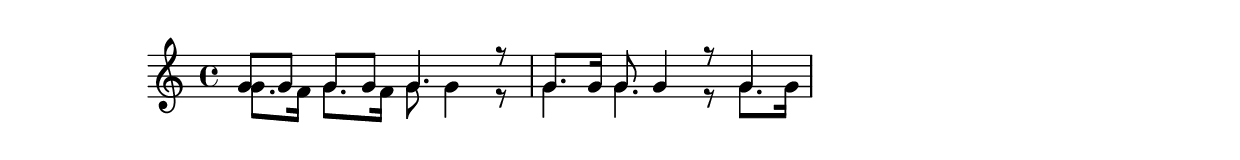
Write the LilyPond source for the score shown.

\version "2.3.22"
\header {
    
    texidoc = "If NoteCollision has merge-differently-dotted = ##t note
heads that have differing dot counts may be merged anyway.  Dots
should not disappear when merging similar note heads."
    
}

\layout { raggedright= ##t }
	
\score {
    \context Staff \relative c'' <<
	{
	    g8[ g8]
	    \override Staff.NoteCollision  #'merge-differently-dotted = ##t
	    g8[ g8]
	    g4. r8 g8. g16
	    g8 g4 r8 g4
	}
	\\
	{
	    g8.[ f16]
	    g8.[ f16]
	    g8 g4 r8 g4
	    g4. r8 g8. g16
	}
    >>
}

